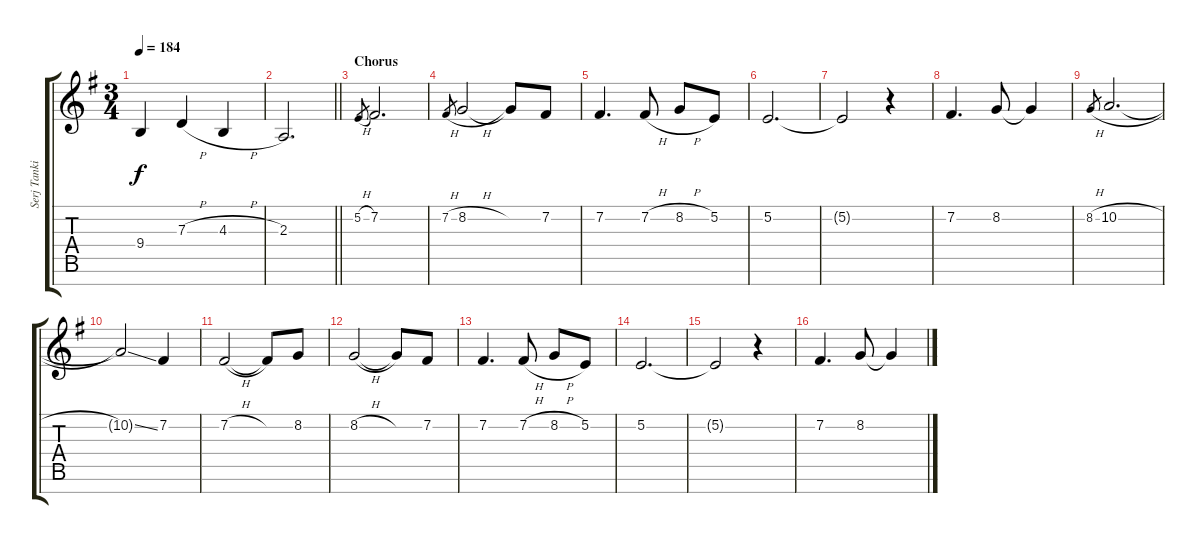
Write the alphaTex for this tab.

\track ("Serj Tankian [Vocals]" "Serj Tanki") {instrument clarinet}
\staff {score tabs}
\tuning (E4 B3 G3 D3 A2 E2 B1) {hide}
\ts (3 4)
\tempo 184
\clef g2
\ks eminor
9.4{t}.4{dy f} 7.3{h}.4 4.3{h}.4 |
\barLineRight lightlight
2.3.2{d} |
\section ("" "Chorus")
5.2{h}.8{gr} 7.2.2{d} |
7.2{h}.8{gr} 8.2{h}.2 8.2{t}.8 7.2.8 |
7.2.4{d} 7.2{h}.8 8.2{h}.8 5.2.8 |
5.2.2{d} |
5.2{t}.2 r.4 |
7.2.4{d} 8.2.8 8.2{t}.4 |
8.2{h}.8{gr} 10.2{h}.2{d} |
10.2{ss t}.2 7.2.4 |
7.2{h}.2 7.2{t}.8 8.2.8 |
8.2{h}.2 8.2{t}.8 7.2.8 |
7.2.4{d} 7.2{h}.8 8.2{h}.8 5.2.8 |
5.2.2{d} |
5.2{t}.2 r.4 |
7.2.4{d} 8.2.8 8.2{t}.4
